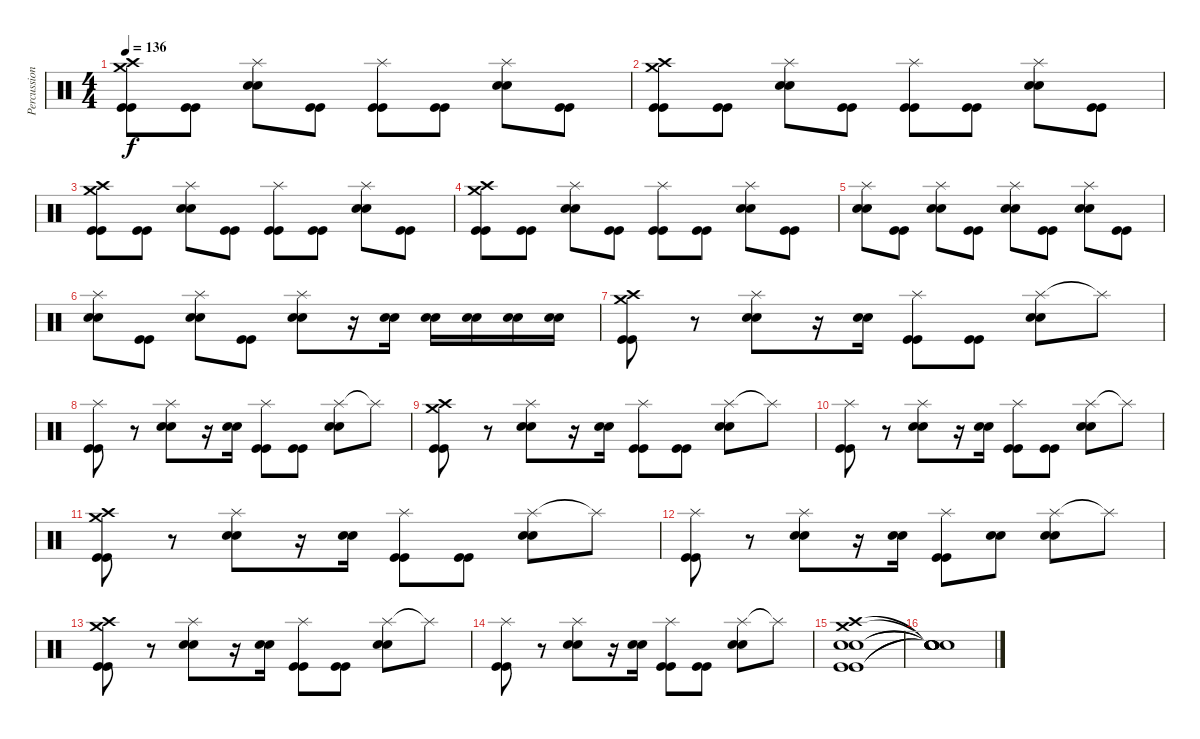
\track ("Percussions" "Percussion") {instrument percussion}
\staff {score}
\articulation defaults
\ts (4 4)
\tempo 136
\clef neutral
\ks c
("Crash medium (hit)" "Crash high (hit)" "Kick (hit)" "Kick (hit)").8{dy f} ("Kick (hit)" "Kick (hit)").8 ("Splash (hit)" "Snare (hit) 2" "Snare (hit) 2").8 ("Kick (hit)" "Kick (hit)").8 ("Splash (hit)" "Kick (hit)" "Kick (hit)").8 ("Kick (hit)" "Kick (hit)").8 ("Splash (hit)" "Snare (hit) 2" "Snare (hit) 2").8 ("Kick (hit)" "Kick (hit)").8 |
("Crash medium (hit)" "Crash high (hit)" "Kick (hit)" "Kick (hit)").8 ("Kick (hit)" "Kick (hit)").8 ("Splash (hit)" "Snare (hit) 2" "Snare (hit) 2").8 ("Kick (hit)" "Kick (hit)").8 ("Splash (hit)" "Kick (hit)" "Kick (hit)").8 ("Kick (hit)" "Kick (hit)").8 ("Splash (hit)" "Snare (hit) 2" "Snare (hit) 2").8 ("Kick (hit)" "Kick (hit)").8 |
("Crash medium (hit)" "Crash high (hit)" "Kick (hit)" "Kick (hit)").8 ("Kick (hit)" "Kick (hit)").8 ("Splash (hit)" "Snare (hit) 2" "Snare (hit) 2").8 ("Kick (hit)" "Kick (hit)").8 ("Splash (hit)" "Kick (hit)" "Kick (hit)").8 ("Kick (hit)" "Kick (hit)").8 ("Splash (hit)" "Snare (hit) 2" "Snare (hit) 2").8 ("Kick (hit)" "Kick (hit)").8 |
("Crash medium (hit)" "Crash high (hit)" "Kick (hit)" "Kick (hit)").8 ("Kick (hit)" "Kick (hit)").8 ("Splash (hit)" "Snare (hit) 2" "Snare (hit) 2").8 ("Kick (hit)" "Kick (hit)").8 ("Splash (hit)" "Kick (hit)" "Kick (hit)").8 ("Kick (hit)" "Kick (hit)").8 ("Splash (hit)" "Snare (hit) 2" "Snare (hit) 2").8 ("Kick (hit)" "Kick (hit)").8 |
("Splash (hit)" "Snare (hit) 2" "Snare (hit) 2").8 ("Kick (hit)" "Kick (hit)").8 ("Splash (hit)" "Snare (hit) 2" "Snare (hit) 2").8 ("Kick (hit)" "Kick (hit)").8 ("Splash (hit)" "Snare (hit) 2" "Snare (hit) 2").8 ("Kick (hit)" "Kick (hit)").8 ("Splash (hit)" "Snare (hit) 2" "Snare (hit) 2").8 ("Kick (hit)" "Kick (hit)").8 |
("Splash (hit)" "Snare (hit) 2" "Snare (hit) 2").8 ("Kick (hit)" "Kick (hit)").8 ("Splash (hit)" "Snare (hit) 2" "Snare (hit) 2").8 ("Kick (hit)" "Kick (hit)").8 ("Splash (hit)" "Snare (hit) 2" "Snare (hit) 2").8 r.16 ("Snare (hit) 2" "Snare (hit) 2").16 ("Snare (hit) 2" "Snare (hit) 2").16 ("Snare (hit) 2" "Snare (hit) 2").16 ("Snare (hit) 2" "Snare (hit) 2").16 ("Snare (hit) 2" "Snare (hit) 2").16 |
("Crash medium (hit)" "Crash high (hit)" "Kick (hit)" "Kick (hit)").8 r.8 ("Splash (hit)" "Snare (hit) 2" "Snare (hit) 2").8 r.16 ("Snare (hit) 2" "Snare (hit) 2").16 ("Splash (hit)" "Kick (hit)" "Kick (hit)").8 ("Kick (hit)" "Kick (hit)").8 ("Splash (hit)" "Snare (hit) 2" "Snare (hit) 2").8 "Splash (hit)"{t}.8 |
("Splash (hit)" "Kick (hit)" "Kick (hit)").8 r.8 ("Splash (hit)" "Snare (hit) 2" "Snare (hit) 2").8 r.16 ("Snare (hit) 2" "Snare (hit) 2").16 ("Splash (hit)" "Kick (hit)" "Kick (hit)").8 ("Kick (hit)" "Kick (hit)").8 ("Splash (hit)" "Snare (hit) 2" "Snare (hit) 2").8 "Splash (hit)"{t}.8 |
("Crash medium (hit)" "Crash high (hit)" "Kick (hit)" "Kick (hit)").8 r.8 ("Splash (hit)" "Snare (hit) 2" "Snare (hit) 2").8 r.16 ("Snare (hit) 2" "Snare (hit) 2").16 ("Splash (hit)" "Kick (hit)" "Kick (hit)").8 ("Kick (hit)" "Kick (hit)").8 ("Splash (hit)" "Snare (hit) 2" "Snare (hit) 2").8 "Splash (hit)"{t}.8 |
("Splash (hit)" "Kick (hit)" "Kick (hit)").8 r.8 ("Splash (hit)" "Snare (hit) 2" "Snare (hit) 2").8 r.16 ("Snare (hit) 2" "Snare (hit) 2").16 ("Splash (hit)" "Kick (hit)" "Kick (hit)").8 ("Kick (hit)" "Kick (hit)").8 ("Splash (hit)" "Snare (hit) 2" "Snare (hit) 2").8 "Splash (hit)"{t}.8 |
("Crash medium (hit)" "Crash high (hit)" "Kick (hit)" "Kick (hit)").8 r.8 ("Splash (hit)" "Snare (hit) 2" "Snare (hit) 2").8 r.16 ("Snare (hit) 2" "Snare (hit) 2").16 ("Splash (hit)" "Kick (hit)" "Kick (hit)").8 ("Kick (hit)" "Kick (hit)").8 ("Splash (hit)" "Snare (hit) 2" "Snare (hit) 2").8 "Splash (hit)"{t}.8 |
("Splash (hit)" "Kick (hit)" "Kick (hit)").8 r.8 ("Splash (hit)" "Snare (hit) 2" "Snare (hit) 2").8 r.16 ("Snare (hit) 2" "Snare (hit) 2").16 ("Splash (hit)" "Kick (hit)" "Kick (hit)").8 ("Snare (hit) 2" "Snare (hit) 2").8 ("Splash (hit)" "Snare (hit) 2" "Snare (hit) 2").8 "Splash (hit)"{t}.8 |
("Crash medium (hit)" "Crash high (hit)" "Kick (hit)" "Kick (hit)").8 r.8 ("Splash (hit)" "Snare (hit) 2" "Snare (hit) 2").8 r.16 ("Snare (hit) 2" "Snare (hit) 2").16 ("Splash (hit)" "Kick (hit)" "Kick (hit)").8 ("Kick (hit)" "Kick (hit)").8 ("Splash (hit)" "Snare (hit) 2" "Snare (hit) 2").8 "Splash (hit)"{t}.8 |
("Splash (hit)" "Kick (hit)" "Kick (hit)").8 r.8 ("Splash (hit)" "Snare (hit) 2" "Snare (hit) 2").8 r.16 ("Snare (hit) 2" "Snare (hit) 2").16 ("Splash (hit)" "Kick (hit)" "Kick (hit)").8 ("Kick (hit)" "Kick (hit)").8 ("Splash (hit)" "Snare (hit) 2" "Snare (hit) 2").8 "Splash (hit)"{t}.8 |
("Crash high (hit)" "Crash medium (hit)" "Snare (hit) 2" "Snare (hit) 2" "Kick (hit)" "Kick (hit)").1 |
("Snare (hit)"{t} "Snare (hit)"{t} "Snare (hit)"{t} "Snare (hit)"{t} "Snare (hit)"{t} "Snare (hit)"{t}).1
